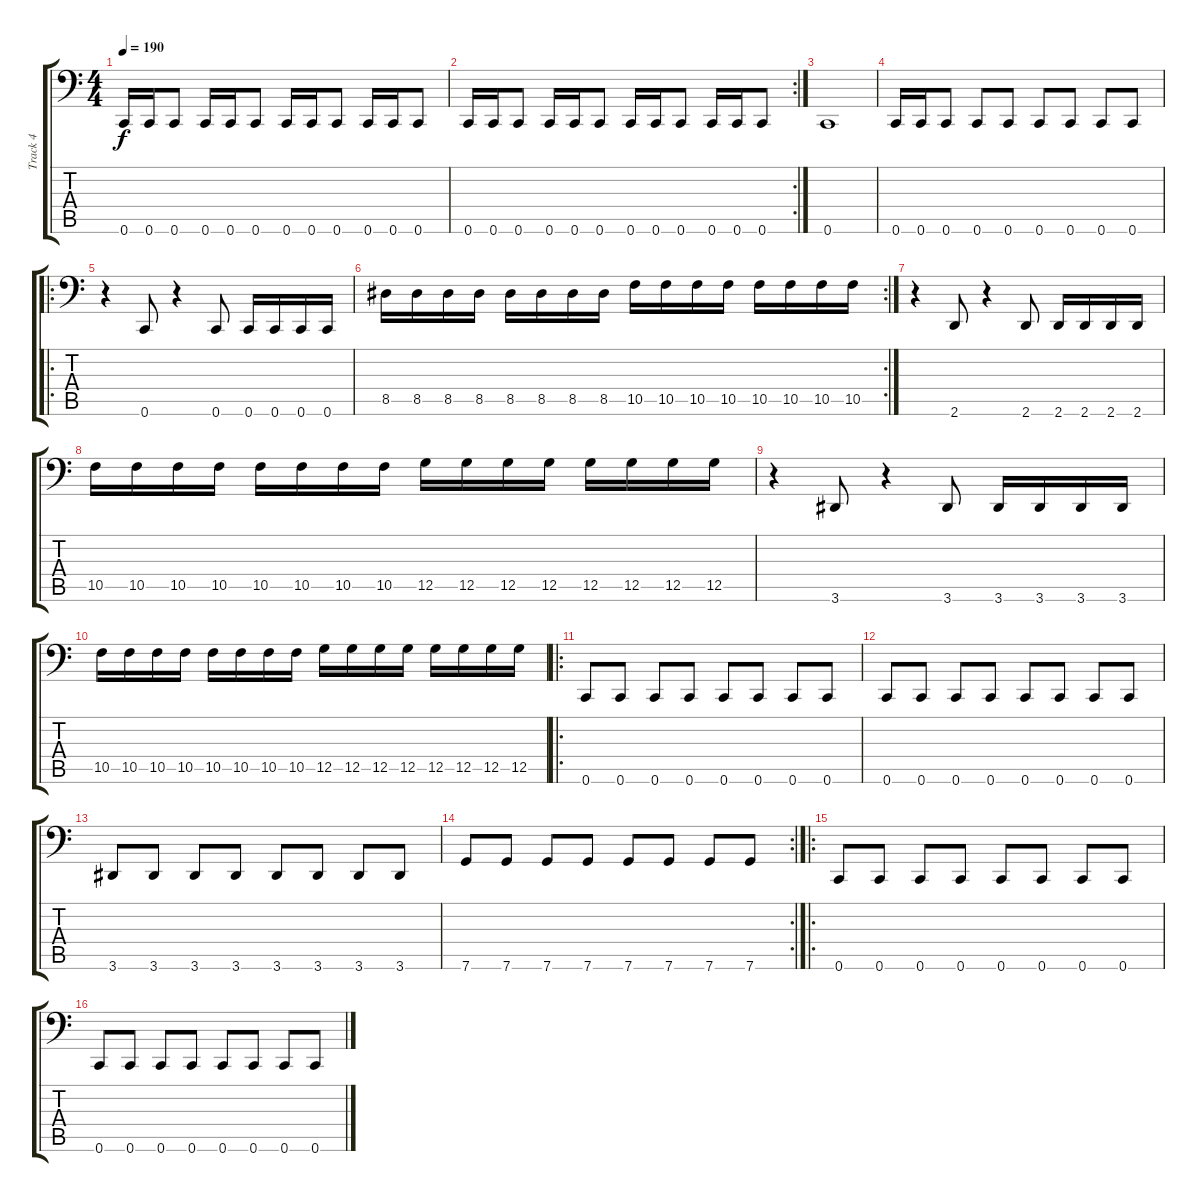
\track ("Track 4" "Track 4") {instrument electricbasspick}
\staff {score tabs}
\tuning (D3 A2 F2 C2 G1 C1) {hide}
\ts (4 4)
\tempo 190
\clef f4
\ks c
0.6.16{dy f} 0.6.16 0.6.8 0.6.16 0.6.16 0.6.8 0.6.16 0.6.16 0.6.8 0.6.16 0.6.16 0.6.8 |
\rc 2
0.6.16 0.6.16 0.6.8 0.6.16 0.6.16 0.6.8 0.6.16 0.6.16 0.6.8 0.6.16 0.6.16 0.6.8 |
0.6.1 |
0.6.16 0.6.16 0.6.8 0.6.8 0.6.8 0.6.8 0.6.8 0.6.8 0.6.8 |
\ro
r.4 0.6.8 r.4 0.6.8 0.6.16 0.6.16 0.6.16 0.6.16 |
\rc 2
8.5.16 8.5.16 8.5.16 8.5.16 8.5.16 8.5.16 8.5.16 8.5.16 10.5.16 10.5.16 10.5.16 10.5.16 10.5.16 10.5.16 10.5.16 10.5.16 |
r.4 2.6.8 r.4 2.6.8 2.6.16 2.6.16 2.6.16 2.6.16 |
10.5.16 10.5.16 10.5.16 10.5.16 10.5.16 10.5.16 10.5.16 10.5.16 12.5.16 12.5.16 12.5.16 12.5.16 12.5.16 12.5.16 12.5.16 12.5.16 |
r.4 3.6.8 r.4 3.6.8 3.6.16 3.6.16 3.6.16 3.6.16 |
10.5.16 10.5.16 10.5.16 10.5.16 10.5.16 10.5.16 10.5.16 10.5.16 12.5.16 12.5.16 12.5.16 12.5.16 12.5.16 12.5.16 12.5.16 12.5.16 |
\ro
0.6.8 0.6.8 0.6.8 0.6.8 0.6.8 0.6.8 0.6.8 0.6.8 |
0.6.8 0.6.8 0.6.8 0.6.8 0.6.8 0.6.8 0.6.8 0.6.8 |
3.6.8 3.6.8 3.6.8 3.6.8 3.6.8 3.6.8 3.6.8 3.6.8 |
\rc 2
7.6.8 7.6.8 7.6.8 7.6.8 7.6.8 7.6.8 7.6.8 7.6.8 |
\ro
0.6.8 0.6.8 0.6.8 0.6.8 0.6.8 0.6.8 0.6.8 0.6.8 |
0.6.8 0.6.8 0.6.8 0.6.8 0.6.8 0.6.8 0.6.8 0.6.8
